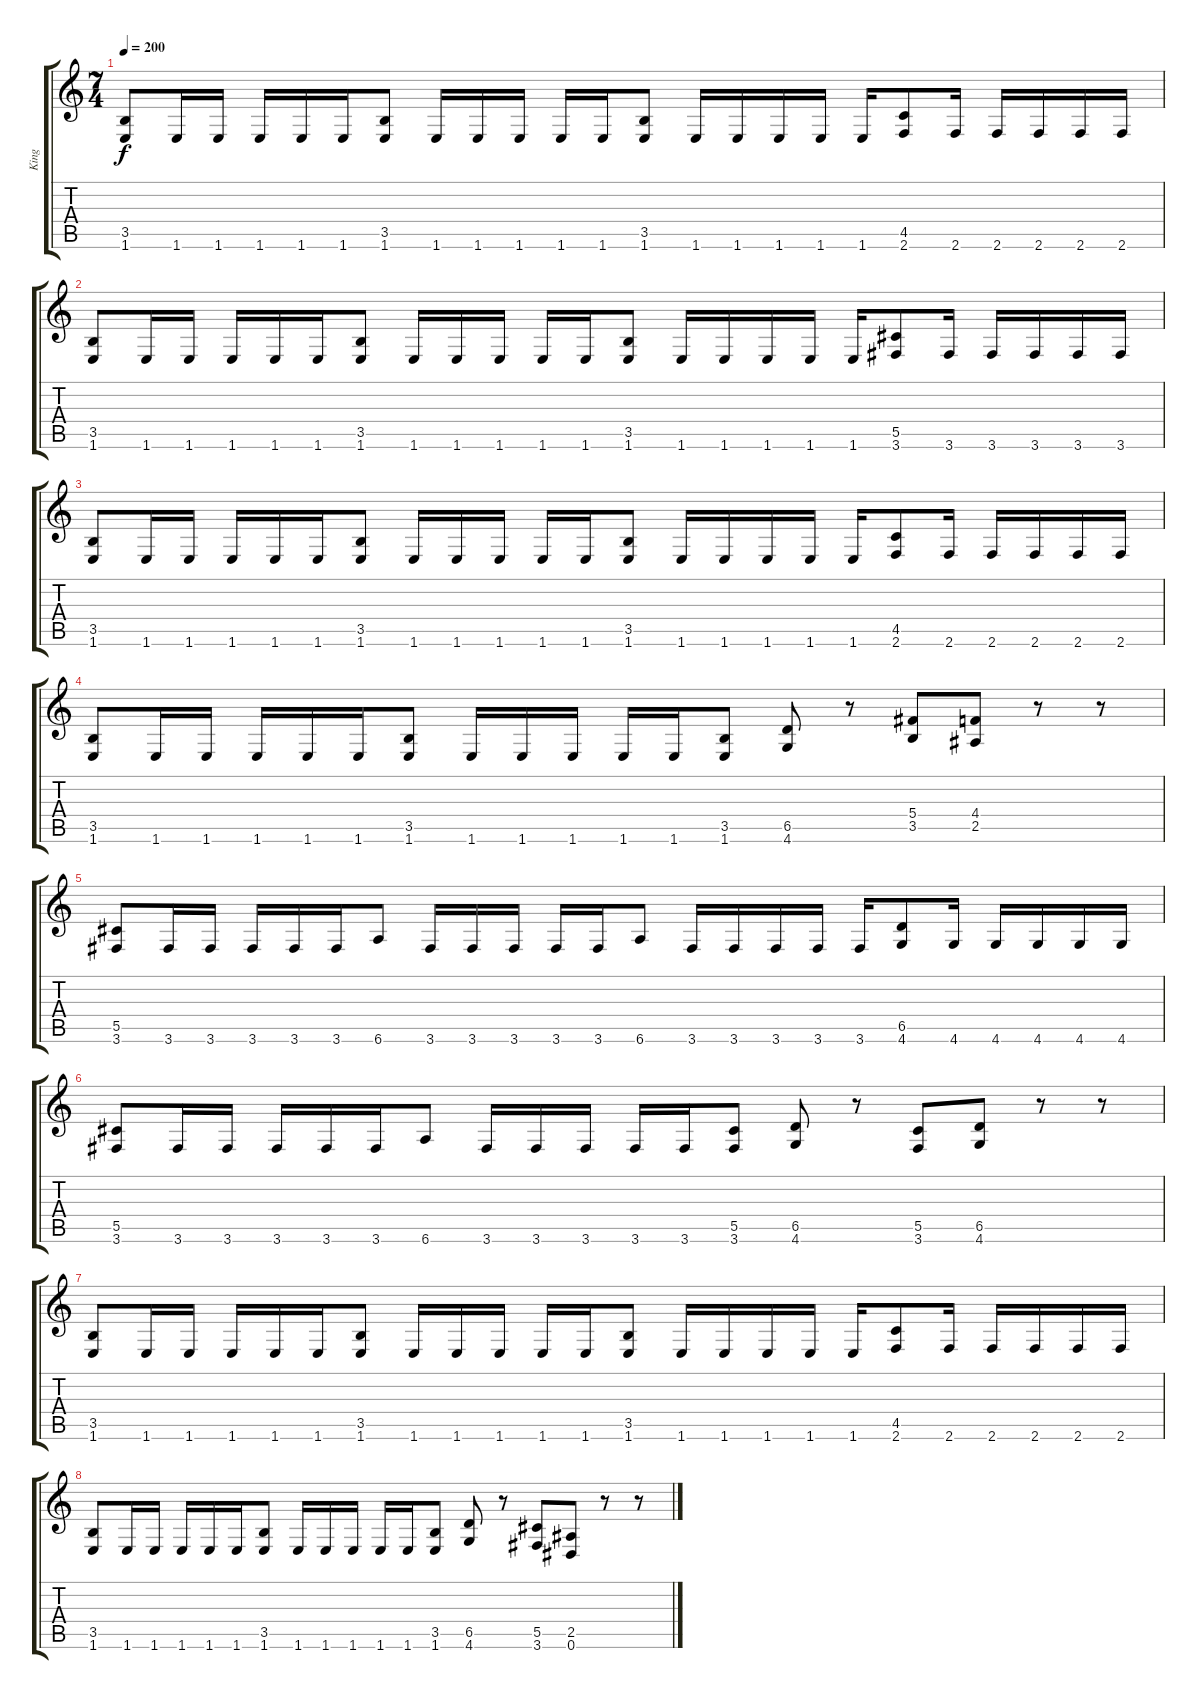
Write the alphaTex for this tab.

\track ("King" "King") {instrument distortionguitar}
\staff {score tabs}
\tuning (Eb4 Bb3 Gb3 Db3 Ab2 Eb2) {hide}
\ts (7 4)
\tempo 200
\clef g2
\ks c
(3.5 1.6).8{dy f} 1.6.16 1.6.16 1.6.16 1.6.16 1.6.16 (3.5 1.6).8 1.6.16 1.6.16 1.6.16 1.6.16 1.6.16 (3.5 1.6).8 1.6.16 1.6.16 1.6.16 1.6.16 1.6.16 (4.5 2.6).8 2.6.16 2.6.16 2.6.16 2.6.16 2.6.16 |
(3.5 1.6).8 1.6.16 1.6.16 1.6.16 1.6.16 1.6.16 (3.5 1.6).8 1.6.16 1.6.16 1.6.16 1.6.16 1.6.16 (3.5 1.6).8 1.6.16 1.6.16 1.6.16 1.6.16 1.6.16 (5.5 3.6).8 3.6.16 3.6.16 3.6.16 3.6.16 3.6.16 |
(3.5 1.6).8 1.6.16 1.6.16 1.6.16 1.6.16 1.6.16 (3.5 1.6).8 1.6.16 1.6.16 1.6.16 1.6.16 1.6.16 (3.5 1.6).8 1.6.16 1.6.16 1.6.16 1.6.16 1.6.16 (4.5 2.6).8 2.6.16 2.6.16 2.6.16 2.6.16 2.6.16 |
(3.5 1.6).8 1.6.16 1.6.16 1.6.16 1.6.16 1.6.16 (3.5 1.6).8 1.6.16 1.6.16 1.6.16 1.6.16 1.6.16 (3.5 1.6).8 (6.5 4.6).8 r.8 (5.4 3.5).8 (4.4 2.5).8 r.8 r.8 |
(5.5 3.6).8 3.6.16 3.6.16 3.6.16 3.6.16 3.6.16 6.6.8 3.6.16 3.6.16 3.6.16 3.6.16 3.6.16 6.6.8 3.6.16 3.6.16 3.6.16 3.6.16 3.6.16 (6.5 4.6).8 4.6.16 4.6.16 4.6.16 4.6.16 4.6.16 |
(5.5 3.6).8 3.6.16 3.6.16 3.6.16 3.6.16 3.6.16 6.6.8 3.6.16 3.6.16 3.6.16 3.6.16 3.6.16 (5.5 3.6).8 (6.5 4.6).8 r.8 (5.5 3.6).8 (6.5 4.6).8 r.8 r.8 |
(3.5 1.6).8 1.6.16 1.6.16 1.6.16 1.6.16 1.6.16 (3.5 1.6).8 1.6.16 1.6.16 1.6.16 1.6.16 1.6.16 (3.5 1.6).8 1.6.16 1.6.16 1.6.16 1.6.16 1.6.16 (4.5 2.6).8 2.6.16 2.6.16 2.6.16 2.6.16 2.6.16 |
(3.5 1.6).8 1.6.16 1.6.16 1.6.16 1.6.16 1.6.16 (3.5 1.6).8 1.6.16 1.6.16 1.6.16 1.6.16 1.6.16 (3.5 1.6).8 (6.5 4.6).8 r.8 (5.5 3.6).8 (2.5 0.6).8 r.8 r.8
